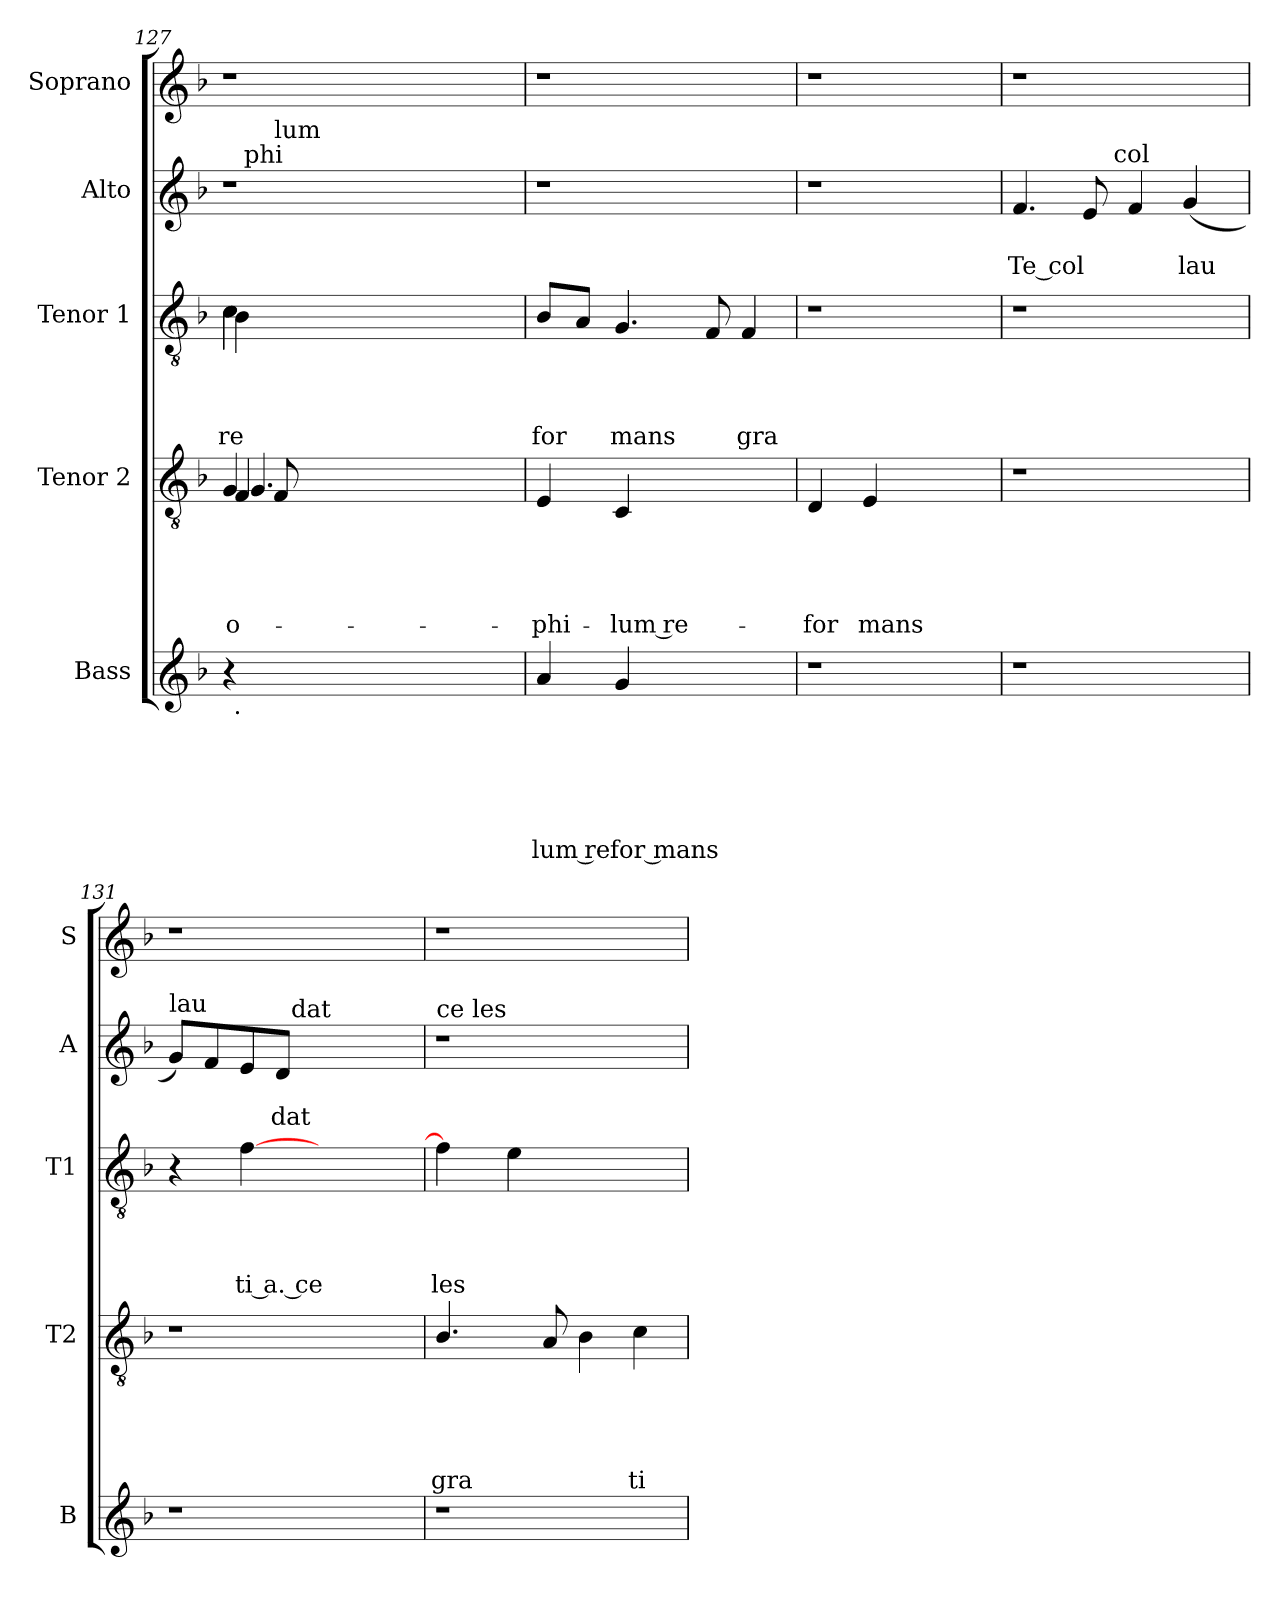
**kern	**text	**text	**text	**text	**text	**text	**kern	**text	**text	**text	**text	**text	**kern	**text	**text	**text	**text	**kern	**text	**text	**kern
*part5	*part5	*part5	*part5	*part5	*part5	*part5	*part4	*part4	*part4	*part4	*part4	*part4	*part3	*part3	*part3	*part3	*part3	*part2	*part2	*part2	*part1
*staff5	*staff5	*staff5	*staff5	*staff5	*staff5	*staff5	*staff4	*staff4	*staff4	*staff4	*staff4	*staff4	*staff3	*staff3	*staff3	*staff3	*staff3	*staff2	*staff2	*staff2	*staff1
*I"Bass	*	*	*	*	*	*	*I"Tenor 2	*	*	*	*	*	*I"Tenor 1	*	*	*	*	*I"Alto	*	*	*I"Soprano
*I'B	*	*	*	*	*	*	*I'T2	*	*	*	*	*	*I'T1	*	*	*	*	*I'A	*	*	*I'S
!!LO:LB:g=z
*clefG2	*	*	*	*	*	*	*clefGv2	*	*	*	*	*	*clefGv2	*	*	*	*	*clefG2	*	*	*clefG2
*k[b-]	*	*	*	*	*	*	*k[b-]	*	*	*	*	*	*k[b-]	*	*	*	*	*k[b-]	*	*	*k[b-]
*F:	*	*	*	*	*	*	*F:	*	*	*	*	*	*F:	*	*	*	*	*F:	*	*	*F:
=127	=127	=127	=127	=127	=127	=127	=127	=127	=127	=127	=127	=127	=127	=127	=127	=127	=127	=127	=127	=127	=127
*	*	*	*	*	*	*	*^	*	*	*	*	*	*	*	*	*	*	*	*	*	*
*	*	*	*	*	*	*	*	*^	*	*	*	*	*	*	*	*	*	*	*	*	*	*
!	!	!	!	!	!	!	!	!	!	!	!	!	!	!LO:LY:b	!	!	!	!	!LO:LY:b	!	!	!	!
*	*	*	*	*	*	*	*	*	*^	*	*	*	*	*	*^	*	*	*	*	*	*	*	*
*	*	*	*	*	*	*	*	*	*	*	*	*	*	*	*	*	*^	*	*	*	*	*	*	*	*
*	*	*	*	*	*	*	*	*	*	*	*	*	*	*	*	*	*	*^	*	*	*	*	*	*	*	*
!	!	!	!	!	!	!	!	!	!	!	!	!	!	!	!	!	!	!	!	!	!	!	!LO:LY:b	!	!	!	!
*^	*	*	*	*	*	*	*	*	*	*	*	*	*	*	*	*	*	*	*	*	*	*	*	*^	*	*	*
*	*	*	*	*	*	*	*	*	*	*	*	*	*	*	*	*	*	*	*	*	*	*	*	*	*	*^	*	*	*
4r	64ryy	.	.	.	.	.	.	4G/	4F/	4.G/	8ryy	.	.	.	.	-o-	4c\	4B-\	4c\	4c\	.	.	.	re	1r	32ryy	8ryy	.	.	1r
!	!LO:TX:b:t=.	!	!	!	!	!	!	!	!	!	!	!	!	!	!	!	!	!	!	!	!	!	!	!	!	!	!	!	!	!
.	2ryy	.	.	.	.	.	.	.	.	.	.	.	.	.	.	.	.	.	.	.	.	.	.	.	.	.	.	.	.	.
!	!	!	!	!	!	!	!	!	!	!	!	!	!	!	!	!	!	!	!	!	!	!	!	!	!	!LO:TX:a:t=phi	!	!	!	!
.	.	.	.	.	.	.	.	.	.	.	.	.	.	.	.	.	.	.	.	.	.	.	.	.	.	2ryy	.	.	.	.
!	!	!	!	!	!	!	!	!	!	!	!	!	!	!	!	!	!	!	!	!	!	!	!	!	!	!	!LO:TX:a:t=lum	!	!	!
.	.	.	.	.	.	.	.	.	.	.	8F/	.	.	.	.	.	.	.	.	.	.	.	.	.	.	.	2..ryy	.	.	.
2.ryy	.	.	.	.	.	.	.	2ryy	2ryy	.	2ryy	.	.	.	.	.	2.ryy	2.ryy	2.ryy	2.ryy	.	.	.	.	.	.	.	.	.	.
.	.	.	.	.	.	.	.	.	.	2ryy	.	.	.	.	.	.	.	.	.	.	.	.	.	.	.	.	.	.	.	.
.	4ryy	.	.	.	.	.	.	.	.	.	.	.	.	.	.	.	.	.	.	.	.	.	.	.	.	.	.	.	.	.
.	.	.	.	.	.	.	.	.	.	.	.	.	.	.	.	.	.	.	.	.	.	.	.	.	.	4...ryy	.	.	.	.
.	.	.	.	.	.	.	.	8ryy	8ryy	.	8ryy	.	.	.	.	.	.	.	.	.	.	.	.	.	.	.	.	.	.	.
.	8...ryy	.	.	.	.	.	.	.	.	.	.	.	.	.	.	.	.	.	.	.	.	.	.	.	.	.	.	.	.	.
.	.	.	.	.	.	.	.	8ryy	8ryy	8ryy	8ryy	.	.	.	.	.	.	.	.	.	.	.	.	.	.	.	.	.	.	.
*	*	*	*	*	*	*	*	*	*	*	*	*	*	*	*	*	*v	*v	*v	*v	*	*	*	*	*	*	*	*	*	*
=128	=128	=128	=128	=128	=128	=128	=128	=128	=128	=128	=128	=128	=128	=128	=128	=128	=128	=128	=128	=128	=128	=128	=128	=128	=128	=128	=128
!	!	!	!	!	!	!	!LO:LY:b:rj	!	!	!	!	!	!	!	!	!LO:LY:b	!	!	!	!	!LO:LY:b	!	!	!	!	!	!
*v	*v	*	*	*	*	*	*	*	*	*	*	*	*	*	*	*	*	*	*	*	*	*v	*v	*v	*	*	*
*	*	*	*	*	*	*	*v	*v	*v	*v	*	*	*	*	*	*	*	*	*	*	*	*	*	*
4a/	.	.	.	.	.	lum re	4E/	.	.	.	.	-phi-	8B-/L	.	.	.	for	1r	.	.	1r
.	.	.	.	.	.	.	.	.	.	.	.	.	8A/J	.	.	.	.	.	.	.	.
!	!	!	!	!	!	!LO:LY:b	!	!	!	!	!	!LO:LY:b	!	!	!	!	!LO:LY:b	!	!	!	!
4g/	.	.	.	.	.	for mans	4C/	.	.	.	.	-lum re-	4.G/	.	.	.	mans	.	.	.	.
2ryy	.	.	.	.	.	.	2ryy	.	.	.	.	.	.	.	.	.	.	.	.	.	.
.	.	.	.	.	.	.	.	.	.	.	.	.	8F/	.	.	.	.	.	.	.	.
!	!	!	!	!	!	!	!	!	!	!	!	!	!	!	!	!	!LO:LY:b	!	!	!	!
.	.	.	.	.	.	.	.	.	.	.	.	.	4F/	.	.	.	gra	.	.	.	.
=129	=129	=129	=129	=129	=129	=129	=129	=129	=129	=129	=129	=129	=129	=129	=129	=129	=129	=129	=129	=129	=129
!	!	!	!	!	!	!	!	!	!	!	!	!LO:LY:b	!	!	!	!	!	!	!	!	!
1r	.	.	.	.	.	.	4D/	.	.	.	.	-for	1r	.	.	.	.	1r	.	.	1r
!	!	!	!	!	!	!	!	!	!	!	!	!LO:LY:b	!	!	!	!	!	!	!	!	!
.	.	.	.	.	.	.	4E/	.	.	.	.	mans	.	.	.	.	.	.	.	.	.
.	.	.	.	.	.	.	2ryy	.	.	.	.	.	.	.	.	.	.	.	.	.	.
=130	=130	=130	=130	=130	=130	=130	=130	=130	=130	=130	=130	=130	=130	=130	=130	=130	=130	=130	=130	=130	=130
!	!	!	!	!	!	!	!	!	!	!	!	!	!	!	!	!	!	!LO:TX:a:t=Te	!	!	!
!	!	!	!	!	!	!	!	!	!	!	!	!	!	!	!	!	!	!	!	!LO:LY:b:rj	!
*	*	*	*	*	*	*	*	*	*	*	*	*	*	*	*	*	*	*^	*	*	*
1r	.	.	.	.	.	.	1r	.	.	.	.	.	1r	.	.	.	.	4.f/	4...ryy	.	Te col	1r
.	.	.	.	.	.	.	.	.	.	.	.	.	.	.	.	.	.	8e/	.	.	.	.
!	!	!	!	!	!	!	!	!	!	!	!	!	!	!	!	!	!	!	!LO:TX:a:t=col	!	!	!
.	.	.	.	.	.	.	.	.	.	.	.	.	.	.	.	.	.	.	2ryy	.	.	.
.	.	.	.	.	.	.	.	.	.	.	.	.	.	.	.	.	.	4f/	.	.	.	.
!	!	!	!	!	!	!	!	!	!	!	!	!	!	!	!	!	!	!	!	!	!LO:LY:b	!
.	.	.	.	.	.	.	.	.	.	.	.	.	.	.	.	.	.	(<4g/	.	.	lau	.
.	.	.	.	.	.	.	.	.	.	.	.	.	.	.	.	.	.	.	32ryy	.	.	.
=131	=131	=131	=131	=131	=131	=131	=131	=131	=131	=131	=131	=131	=131	=131	=131	=131	=131	=131	=131	=131	=131	=131
!	!	!	!	!	!	!	!	!	!	!	!	!	!	!	!	!	!	!LO:TX:a:t=lau	!	!	!	!
1r	.	.	.	.	.	.	1r	.	.	.	.	.	4r	.	.	.	.	8g/L)	4ryy	.	.	1r
.	.	.	.	.	.	.	.	.	.	.	.	.	.	.	.	.	.	8f/	.	.	.	.
!	!	!	!	!	!	!	!	!	!	!	!	!	!	!	!	!	!LO:LY:b:rj	!	!	!	!	!
.	.	.	.	.	.	.	.	.	.	.	.	.	[>4f\	.	.	.	ti a. ce	8e/	8ryy	.	.	.
!	!	!	!	!	!	!	!	!	!	!	!	!	!	!	!	!	!	!	!	!	!LO:LY:b	!
.	.	.	.	.	.	.	.	.	.	.	.	.	.	.	.	.	.	8d/J	32ryy	.	dat	.
!	!	!	!	!	!	!	!	!	!	!	!	!	!	!	!	!	!	!	!LO:TX:a:t=dat	!	!	!
.	.	.	.	.	.	.	.	.	.	.	.	.	.	.	.	.	.	.	2ryy	.	.	.
.	.	.	.	.	.	.	.	.	.	.	.	.	2ryy	.	.	.	.	2ryy	.	.	.	.
.	.	.	.	.	.	.	.	.	.	.	.	.	.	.	.	.	.	.	16.ryy	.	.	.
=132	=132	=132	=132	=132	=132	=132	=132	=132	=132	=132	=132	=132	=132	=132	=132	=132	=132	=132	=132	=132	=132	=132
!	!	!	!	!	!	!	!	!	!	!	!	!	!	!	!	!	!	!LO:TX:a:t=ce	!	!	!	!
!	!	!	!	!	!	!	!	!	!	!	!	!LO:LY:b:rj	!	!	!	!	!LO:LY:b	!	!	!	!	!
1r	.	.	.	.	.	.	4.B-/	.	.	.	.	gra	4f\]	.	.	.	les	1r	8ryy	.	.	1r
!	!	!	!	!	!	!	!	!	!	!	!	!	!	!	!	!	!	!	!LO:TX:a:t=les	!	!	!
.	.	.	.	.	.	.	.	.	.	.	.	.	.	.	.	.	.	.	2..ryy	.	.	.
.	.	.	.	.	.	.	.	.	.	.	.	.	4e\	.	.	.	.	.	.	.	.	.
.	.	.	.	.	.	.	8A/	.	.	.	.	.	.	.	.	.	.	.	.	.	.	.
.	.	.	.	.	.	.	4B-\	.	.	.	.	.	2ryy	.	.	.	.	.	.	.	.	.
!	!	!	!	!	!	!	!	!	!	!	!	!LO:LY:b	!	!	!	!	!	!	!	!	!	!
.	.	.	.	.	.	.	4c\	.	.	.	.	ti	.	.	.	.	.	.	.	.	.	.
*	*	*	*	*	*	*	*	*	*	*	*	*	*	*	*	*	*	*v	*v	*	*	*
=	=	=	=	=	=	=	=	=	=	=	=	=	=	=	=	=	=	=	=	=	=
*-	*-	*-	*-	*-	*-	*-	*-	*-	*-	*-	*-	*-	*-	*-	*-	*-	*-	*-	*-	*-	*-
